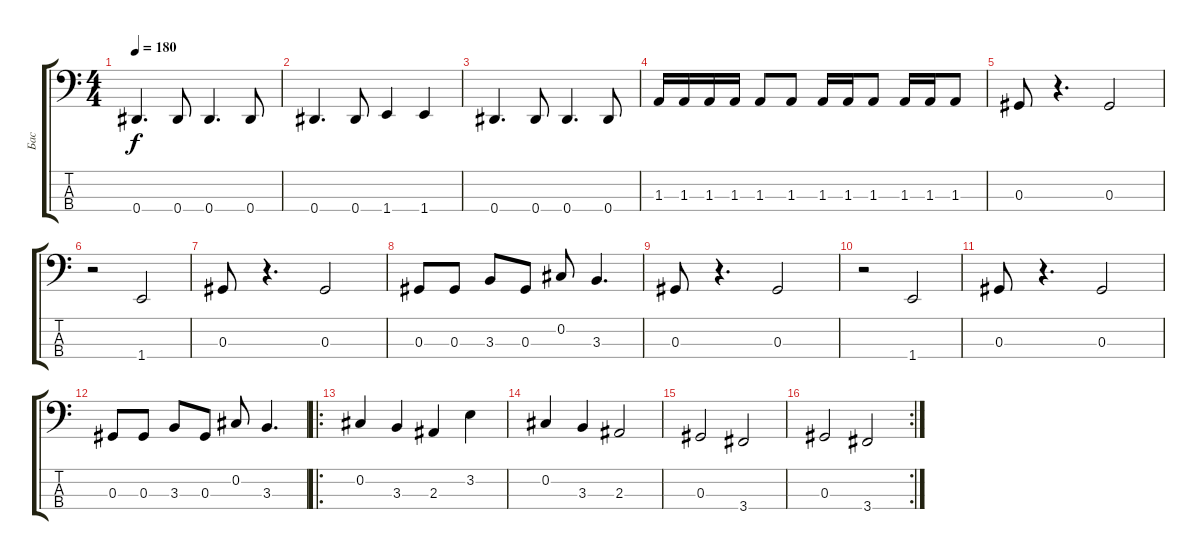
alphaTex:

\track ("Бас" "Бас") {instrument electricbassfinger}
\staff {score tabs}
\tuning (Gb2 Db2 Ab1 Eb1) {hide}
\ts (4 4)
\tempo 180
\clef f4
\ks c
0.4.4{d dy f} 0.4.8 0.4.4{d} 0.4.8 |
0.4.4{d} 0.4.8 1.4.4 1.4.4 |
0.4.4{d} 0.4.8 0.4.4{d} 0.4.8 |
1.3.16 1.3.16 1.3.16 1.3.16 1.3.8 1.3.8 1.3.16 1.3.16 1.3.8 1.3.16 1.3.16 1.3.8 |
0.3.8 r.4{d} 0.3.2 |
r.2 1.4.2 |
0.3.8 r.4{d} 0.3.2 |
0.3.8 0.3.8 3.3.8 0.3.8 0.2.8 3.3.4{d} |
0.3.8 r.4{d} 0.3.2 |
r.2 1.4.2 |
0.3.8 r.4{d} 0.3.2 |
0.3.8 0.3.8 3.3.8 0.3.8 0.2.8 3.3.4{d} |
\ro
0.2.4 3.3.4 2.3.4 3.2.4 |
0.2.4 3.3.4 2.3.2 |
0.3.2 3.4.2 |
\rc 2
0.3.2 3.4.2
